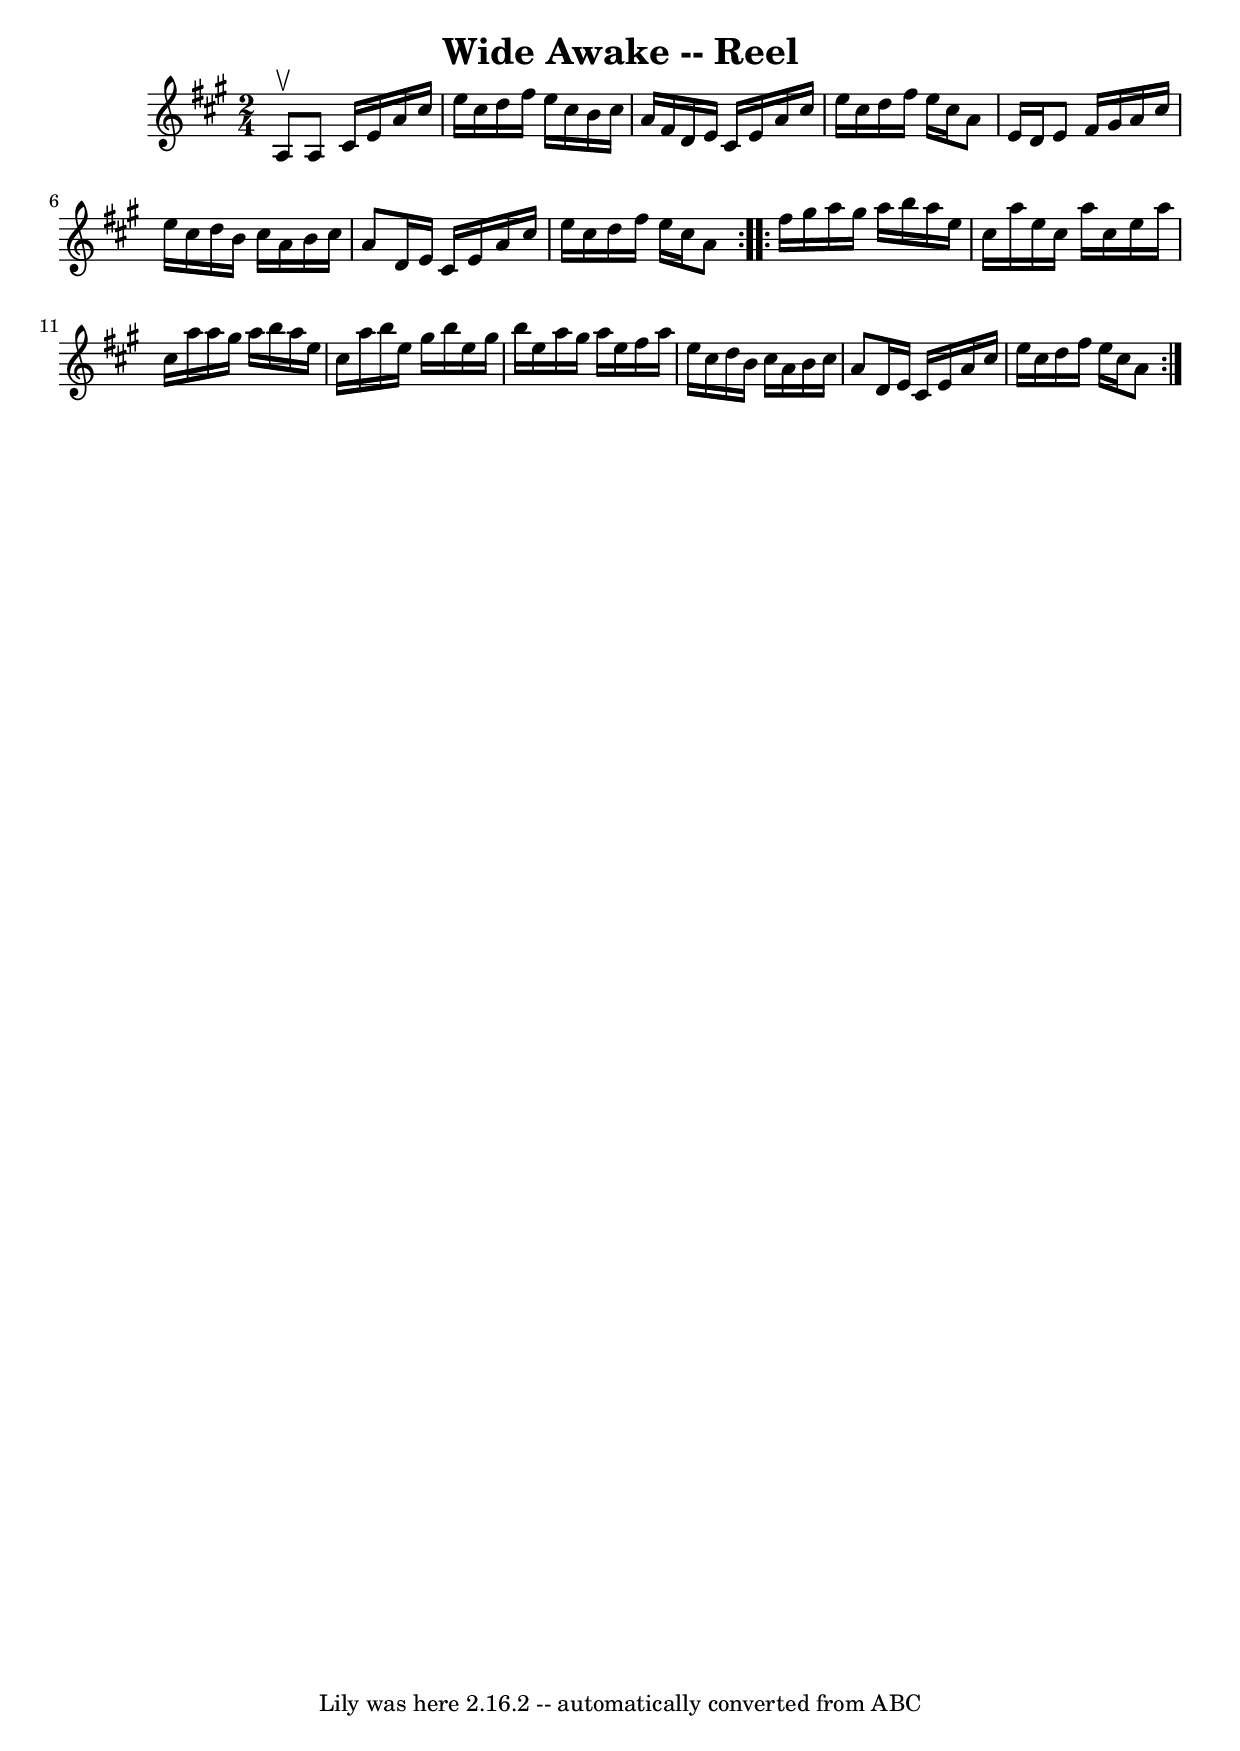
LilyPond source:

\version "2.7.40"
\include "Mammoth.ily"
\header {
	%% book = "Ryan's Mammoth Collection"
	crossRefNumber = "1"
	footnotes = ""
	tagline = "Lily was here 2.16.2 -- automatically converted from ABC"
	title = "Wide Awake -- Reel"
}
voicedefault =  {


\repeat volta 2 {
\time 2/4 
\key a \major a8^\upbow |
 a8 cis'16 e'16 a'16    
cis''16 e''16 cis''16  |
 d''16 fis''16 e''16 cis''16    
b'16 cis''16 a'16 fis'16  |
 d'16 e'16 cis'16 e'16    
a'16 cis''16 e''16 cis''16  |
 d''16 fis''16 e''16    
cis''16 a'8 e'16 d'16  |
 e'8 fis'16 gis'16 a'16    
cis''16 e''16 cis''16  |
 d''16 b'16 cis''16 a'16    
b'16 cis''16 a'8  |
 d'16 e'16 cis'16 e'16 a'16    
cis''16 e''16 cis''16  |
 d''16 fis''16 e''16 cis''16    
a'8  } \repeat volta 2 { fis''16 gis''16  |
 a''16 gis''16    
a''16 b''16 a''16 e''16 cis''16 a''16  |
 e''16    
cis''16 a''16 cis''16 e''16 a''16 cis''16 a''16  |
   
a''16 gis''16 a''16 b''16 a''16 e''16 cis''16 a''16  
|
 b''16 e''16 gis''16 b''16 e''16 gis''16 b''16    
e''16  |
 a''16 gis''16 a''16 e''16 fis''16 a''16    
e''16 cis''16  |
 d''16 b'16 cis''16 a'16 b'16    
cis''16 a'8  |
 d'16 e'16 cis'16 e'16 a'16 cis''16    
e''16 cis''16  |
 d''16 fis''16 e''16 cis''16 a'8  }   
}

\score{
    <<

	\context Staff="default"
	{
	    \voicedefault 
	}

    >>
	\layout {
	}
	\midi {}
}
